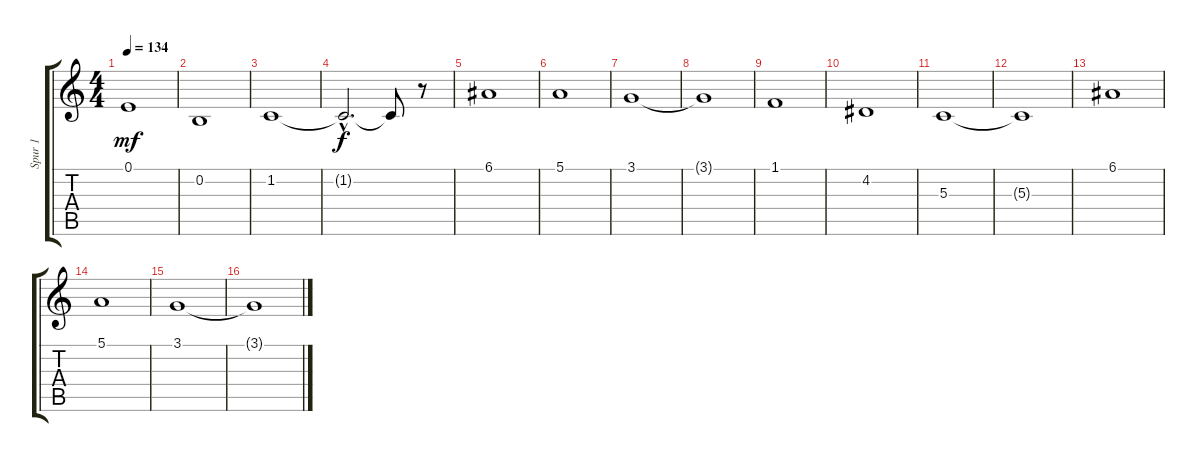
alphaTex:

\track ("Spur 1" "Spur 1") {instrument whistle}
\staff {score tabs}
\tuning (E4 B3 G3 D3 A2 E2) {hide}
\ts (4 4)
\tempo 134
\clef g2
\ks c
0.1.1{dy mf} |
0.2.1 |
1.2.1 |
1.2{hac t}.2{d dy f} 1.2{t}.8 r.8 |
6.1.1 |
5.1.1 |
3.1.1 |
3.1{t}.1 |
1.1.1 |
4.2.1 |
5.3.1 |
5.3{t}.1 |
6.1.1 |
5.1.1 |
3.1.1 |
3.1{t}.1
